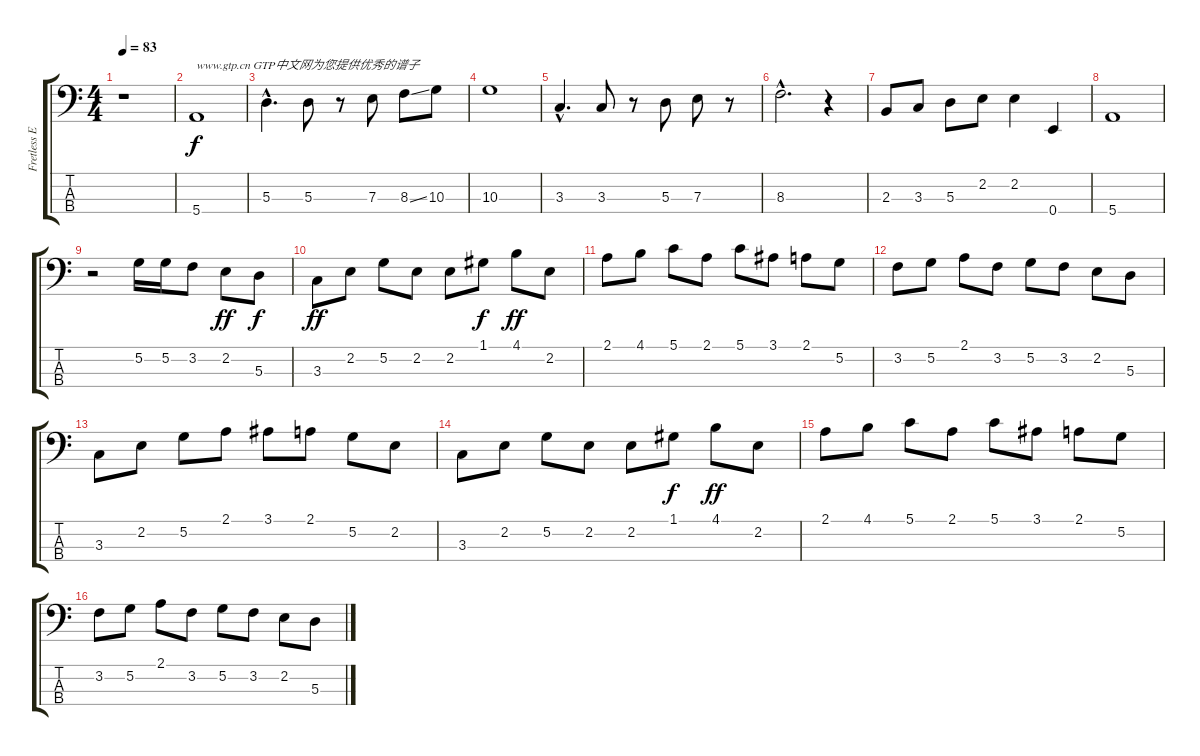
\track ("Fretless E.Bass" "Fretless E") {instrument fretlessbass}
\staff {score tabs}
\tuning (G2 D2 A1 E1) {hide}
\ts (4 4)
\tempo 83
\clef f4
\ks c
r.1{dy f} |
5.4.1{txt "www.gtp.cn GTP中文网为您提供优秀的谱子"} |
5.3{hac}.4{d} 5.3.8 r.8 7.3.8 8.3{ss}.8 10.3.8 |
10.3.1 |
3.3{hac}.4{d} 3.3.8 r.8 5.3.8 7.3.8 r.8 |
8.3{hac}.2{d} r.4 |
2.3.8 3.3.8 5.3.8 2.2.8 2.2.4 0.4.4 |
5.4.1 |
r.2 5.2.16 5.2.16 3.2.8 2.2.8{dy ff} 5.3.8{dy f} |
3.3.8{dy ff} 2.2.8 5.2.8 2.2.8 2.2.8 1.1.8{dy f} 4.1.8{dy ff} 2.2.8 |
2.1.8 4.1.8 5.1.8 2.1.8 5.1.8 3.1.8 2.1.8 5.2.8 |
3.2.8 5.2.8 2.1.8 3.2.8 5.2.8 3.2.8 2.2.8 5.3.8 |
3.3.8 2.2.8 5.2.8 2.1.8 3.1.8 2.1.8 5.2.8 2.2.8 |
3.3.8 2.2.8 5.2.8 2.2.8 2.2.8 1.1.8{dy f} 4.1.8{dy ff} 2.2.8 |
2.1.8 4.1.8 5.1.8 2.1.8 5.1.8 3.1.8 2.1.8 5.2.8 |
3.2.8 5.2.8 2.1.8 3.2.8 5.2.8 3.2.8 2.2.8 5.3.8
